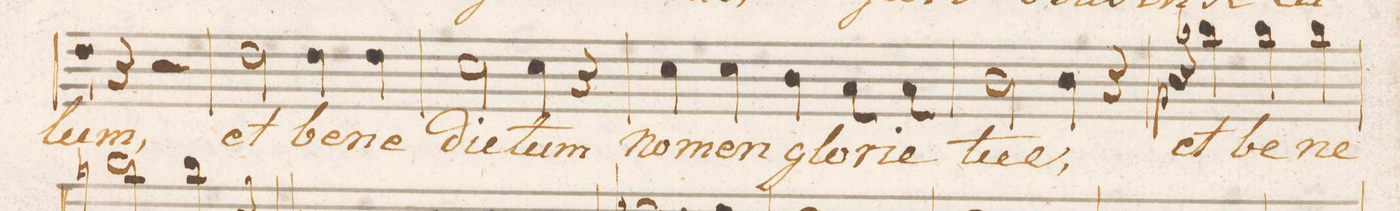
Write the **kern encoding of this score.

**kern	**text	**dynam
*I"Basso.	*	*
*clefF4	*	*
*k[b-e-a-d-]	*	*
*met(C.)	*	*
*M4/4	*	*
4F\	-lum,	.
4r	.	.
2r	.	.
=25	=25	=25
2F\	et	.
4F\	be-	.
4F\	-ne-	.
=26	=26	=26
2E-\	-dic-	.
4E-\	-tum	.
4r	.	.
=27	=27	=27
4E-\	no-	.
4E-\	-men	.
4D-\	glo-	.
8C\	-ri-	.
8C\	-e	.
=28	=28	=28
2D-\	tu-	.
4D-\	-e,	.
4r	.	.
=29	=29	=29
4r	.	p
4d-X\	et	.
4d-\	be-	.
4d-\	-ne-	.
=30	=30	=30
*-	*-	*-
